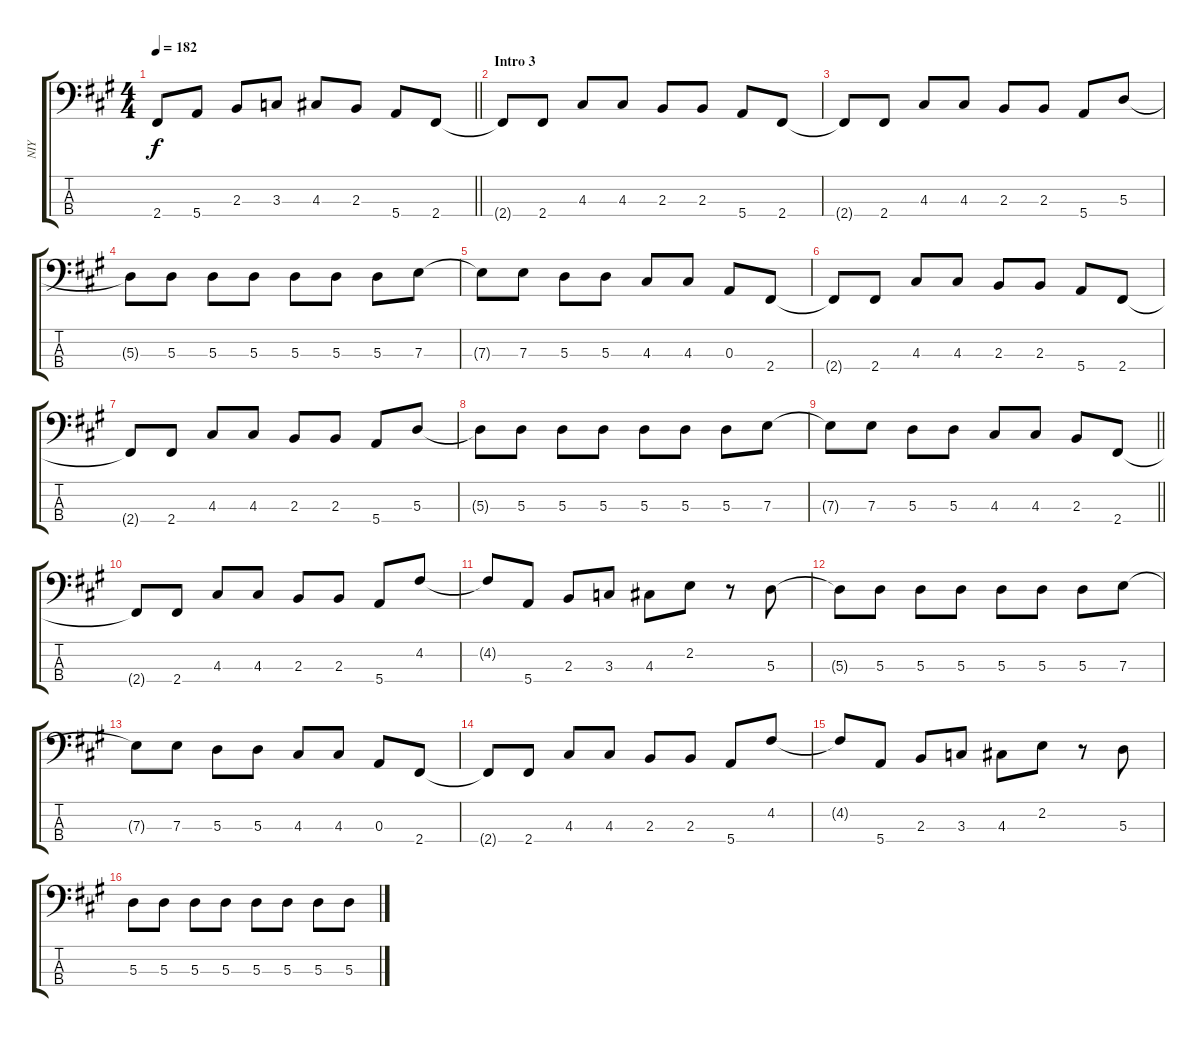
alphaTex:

\track ("NIY" "NIY") {instrument electricbasspick}
\staff {score tabs}
\tuning (G2 D2 A1 E1) {hide}
\ts (4 4)
\tempo 182
\clef f4
\barLineRight lightlight
\ks a
2.4.8{dy f} 5.4.8 2.3.8 3.3.8 4.3.8 2.3.8 5.4.8 2.4.8 |
\section ("" "Intro 3")
2.4{t}.8 2.4.8 4.3.8 4.3.8 2.3.8 2.3.8 5.4.8 2.4.8 |
2.4{t}.8 2.4.8 4.3.8 4.3.8 2.3.8 2.3.8 5.4.8 5.3.8 |
5.3{t}.8 5.3.8 5.3.8 5.3.8 5.3.8 5.3.8 5.3.8 7.3.8 |
7.3{t}.8 7.3.8 5.3.8 5.3.8 4.3.8 4.3.8 0.3.8 2.4.8 |
2.4{t}.8 2.4.8 4.3.8 4.3.8 2.3.8 2.3.8 5.4.8 2.4.8 |
2.4{t}.8 2.4.8 4.3.8 4.3.8 2.3.8 2.3.8 5.4.8 5.3.8 |
5.3{t}.8 5.3.8 5.3.8 5.3.8 5.3.8 5.3.8 5.3.8 7.3.8 |
\barLineRight lightlight
7.3{t}.8 7.3.8 5.3.8 5.3.8 4.3.8 4.3.8 2.3.8 2.4.8 |
2.4{t}.8 2.4.8 4.3.8 4.3.8 2.3.8 2.3.8 5.4.8 4.2.8 |
4.2{t}.8 5.4.8 2.3.8 3.3.8 4.3.8 2.2.8 r.8 5.3.8 |
5.3{t}.8 5.3.8 5.3.8 5.3.8 5.3.8 5.3.8 5.3.8 7.3.8 |
7.3{t}.8 7.3.8 5.3.8 5.3.8 4.3.8 4.3.8 0.3.8 2.4.8 |
2.4{t}.8 2.4.8 4.3.8 4.3.8 2.3.8 2.3.8 5.4.8 4.2.8 |
4.2{t}.8 5.4.8 2.3.8 3.3.8 4.3.8 2.2.8 r.8 5.3.8 |
5.3.8 5.3.8 5.3.8 5.3.8 5.3.8 5.3.8 5.3.8 5.3.8
